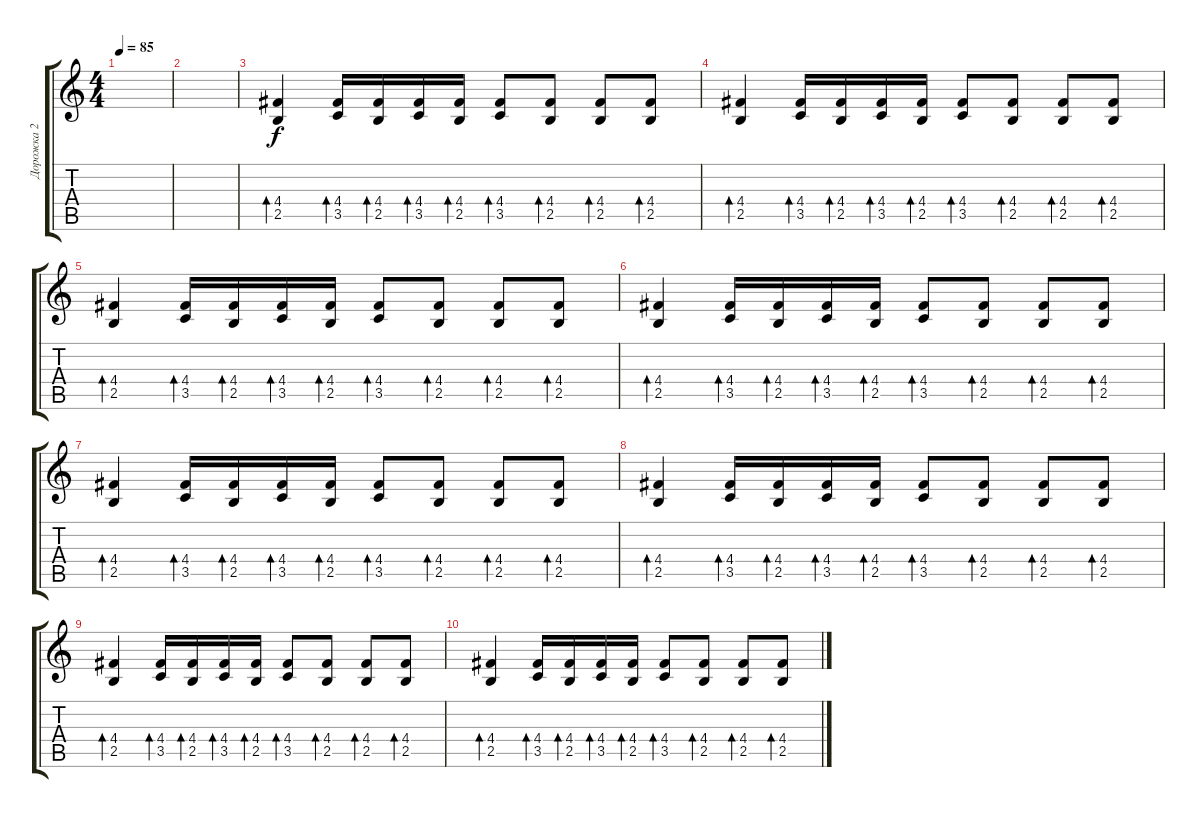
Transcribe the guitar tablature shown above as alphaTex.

\track ("Дорожка 2" "Дорожка 2") {instrument distortionguitar}
\staff {score tabs}
\tuning (E4 B3 G3 D3 A2 E2) {hide}
\ts (4 4)
\tempo 85
\clef g2
\ks c
|
|
(4.4 2.5).4{bd 60} (4.4 3.5).16{bd 60} (4.4 2.5).16{bd 60} (4.4 3.5).16{bd 60} (4.4 2.5).16{bd 60} (4.4 3.5).8{bd 60} (4.4 2.5).8{bd 60} (4.4 2.5).8{bd 60} (4.4 2.5).8{bd 60} |
(4.4 2.5).4{bd 60} (4.4 3.5).16{bd 60} (4.4 2.5).16{bd 60} (4.4 3.5).16{bd 60} (4.4 2.5).16{bd 60} (4.4 3.5).8{bd 60} (4.4 2.5).8{bd 60} (4.4 2.5).8{bd 60} (4.4 2.5).8{bd 60} |
(4.4 2.5).4{bd 60} (4.4 3.5).16{bd 60} (4.4 2.5).16{bd 60} (4.4 3.5).16{bd 60} (4.4 2.5).16{bd 60} (4.4 3.5).8{bd 60} (4.4 2.5).8{bd 60} (4.4 2.5).8{bd 60} (4.4 2.5).8{bd 60} |
(4.4 2.5).4{bd 60} (4.4 3.5).16{bd 60} (4.4 2.5).16{bd 60} (4.4 3.5).16{bd 60} (4.4 2.5).16{bd 60} (4.4 3.5).8{bd 60} (4.4 2.5).8{bd 60} (4.4 2.5).8{bd 60} (4.4 2.5).8{bd 60} |
(4.4 2.5).4{bd 60} (4.4 3.5).16{bd 60} (4.4 2.5).16{bd 60} (4.4 3.5).16{bd 60} (4.4 2.5).16{bd 60} (4.4 3.5).8{bd 60} (4.4 2.5).8{bd 60} (4.4 2.5).8{bd 60} (4.4 2.5).8{bd 60} |
(4.4 2.5).4{bd 60} (4.4 3.5).16{bd 60} (4.4 2.5).16{bd 60} (4.4 3.5).16{bd 60} (4.4 2.5).16{bd 60} (4.4 3.5).8{bd 60} (4.4 2.5).8{bd 60} (4.4 2.5).8{bd 60} (4.4 2.5).8{bd 60} |
(4.4 2.5).4{bd 60} (4.4 3.5).16{bd 60} (4.4 2.5).16{bd 60} (4.4 3.5).16{bd 60} (4.4 2.5).16{bd 60} (4.4 3.5).8{bd 60} (4.4 2.5).8{bd 60} (4.4 2.5).8{bd 60} (4.4 2.5).8{bd 60} |
(4.4 2.5).4{bd 60} (4.4 3.5).16{bd 60} (4.4 2.5).16{bd 60} (4.4 3.5).16{bd 60} (4.4 2.5).16{bd 60} (4.4 3.5).8{bd 60} (4.4 2.5).8{bd 60} (4.4 2.5).8{bd 60} (4.4 2.5).8{bd 60}
